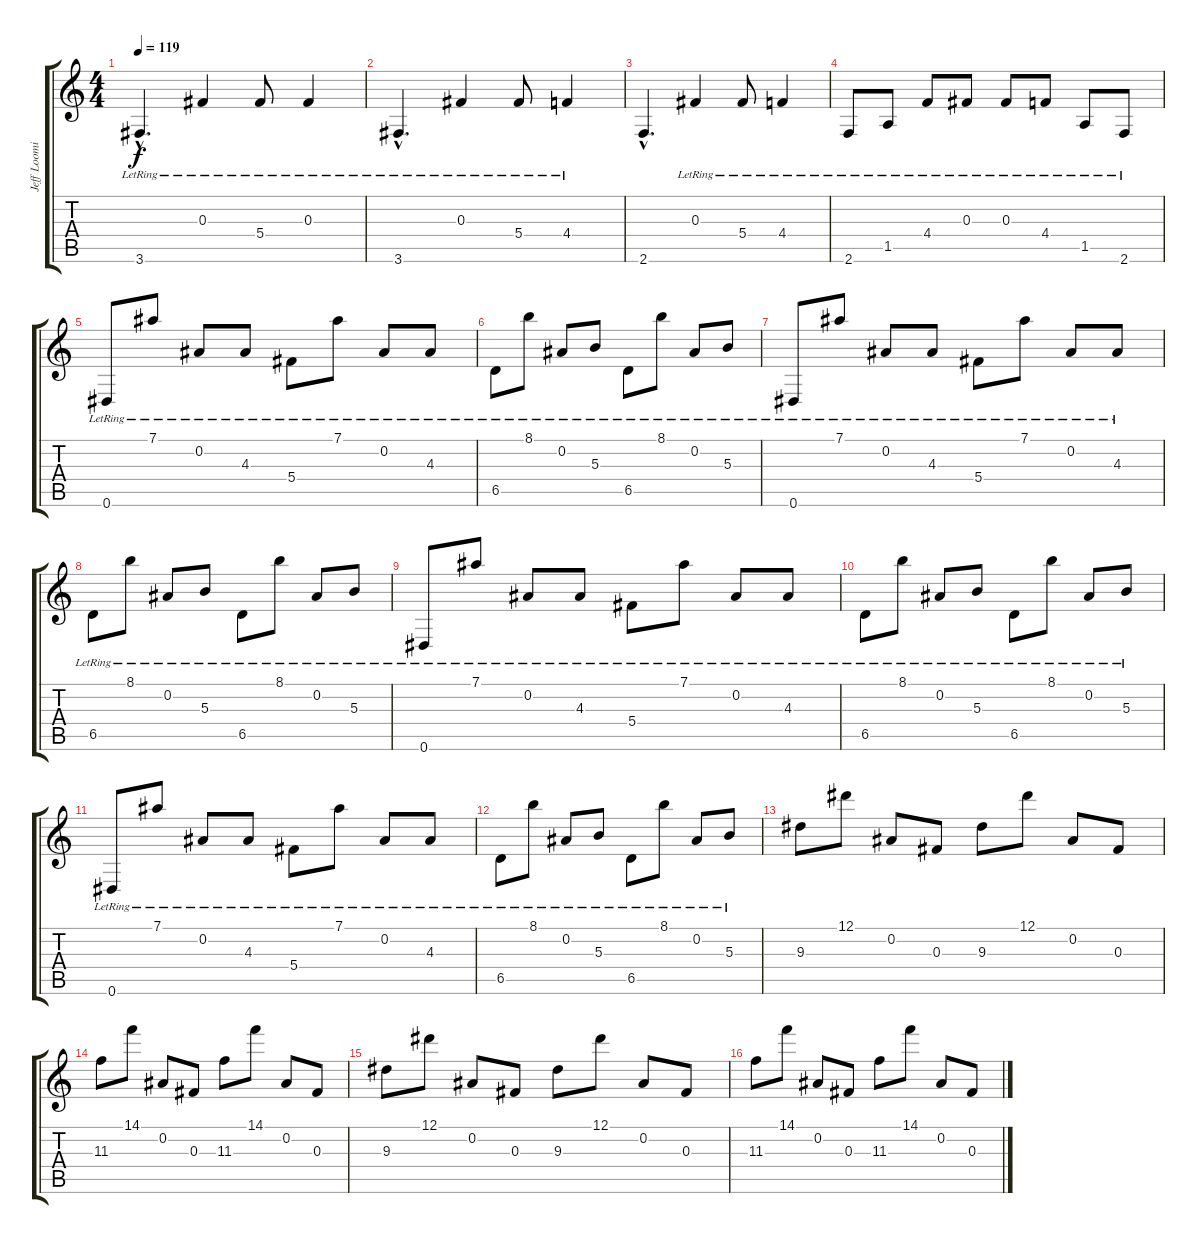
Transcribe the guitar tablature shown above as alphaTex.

\track ("Jeff Loomis Clean" "Jeff Loomi") {instrument acousticguitarnylon}
\staff {score tabs}
\tuning (Eb4 Bb3 Gb3 Db3 Ab2 Eb2) {hide}
\ts (4 4)
\tempo 119
\clef g2
\ks c
3.6{hac lr}.4{d dy f} 0.3{lr}.4 5.4{lr}.8 0.3{lr}.4 |
3.6{hac lr}.4{d} 0.3{lr}.4 5.4{lr}.8 4.4{lr}.4 |
2.6{hac}.4{d} 0.3{lr}.4 5.4{lr}.8 4.4{lr}.4 |
2.6{lr}.8 1.5{lr}.8 4.4{lr}.8 0.3{lr}.8 0.3{lr}.8 4.4{lr}.8 1.5{lr}.8 2.6{lr}.8 |
0.6{lr}.8{balance 2 instrument electricguitarclean} 7.1{lr}.8 0.2{lr}.8 4.3{lr}.8 5.4{lr}.8 7.1{lr}.8 0.2{lr}.8 4.3{lr}.8 |
6.5{lr}.8 8.1{lr}.8 0.2{lr}.8 5.3{lr}.8 6.5{lr}.8 8.1{lr}.8 0.2{lr}.8 5.3{lr}.8 |
0.6{lr}.8 7.1{lr}.8 0.2{lr}.8 4.3{lr}.8 5.4{lr}.8 7.1{lr}.8 0.2{lr}.8 4.3{lr}.8 |
6.5{lr}.8 8.1{lr}.8 0.2{lr}.8 5.3{lr}.8 6.5{lr}.8 8.1{lr}.8 0.2{lr}.8 5.3{lr}.8 |
0.6{lr}.8 7.1{lr}.8 0.2{lr}.8 4.3{lr}.8 5.4{lr}.8 7.1{lr}.8 0.2{lr}.8 4.3{lr}.8 |
6.5{lr}.8 8.1{lr}.8 0.2{lr}.8 5.3{lr}.8 6.5{lr}.8 8.1{lr}.8 0.2{lr}.8 5.3{lr}.8 |
0.6{lr}.8 7.1{lr}.8 0.2{lr}.8 4.3{lr}.8 5.4{lr}.8 7.1{lr}.8 0.2{lr}.8 4.3{lr}.8 |
6.5{lr}.8 8.1{lr}.8 0.2{lr}.8 5.3{lr}.8 6.5{lr}.8 8.1{lr}.8 0.2{lr}.8 5.3{lr}.8 |
9.3.8 12.1.8 0.2.8 0.3.8 9.3.8 12.1.8 0.2.8 0.3.8 |
11.3.8 14.1.8 0.2.8 0.3.8 11.3.8 14.1.8 0.2.8 0.3.8 |
9.3.8 12.1.8 0.2.8 0.3.8 9.3.8 12.1.8 0.2.8 0.3.8 |
11.3.8 14.1.8 0.2.8 0.3.8 11.3.8 14.1.8 0.2.8 0.3.8
